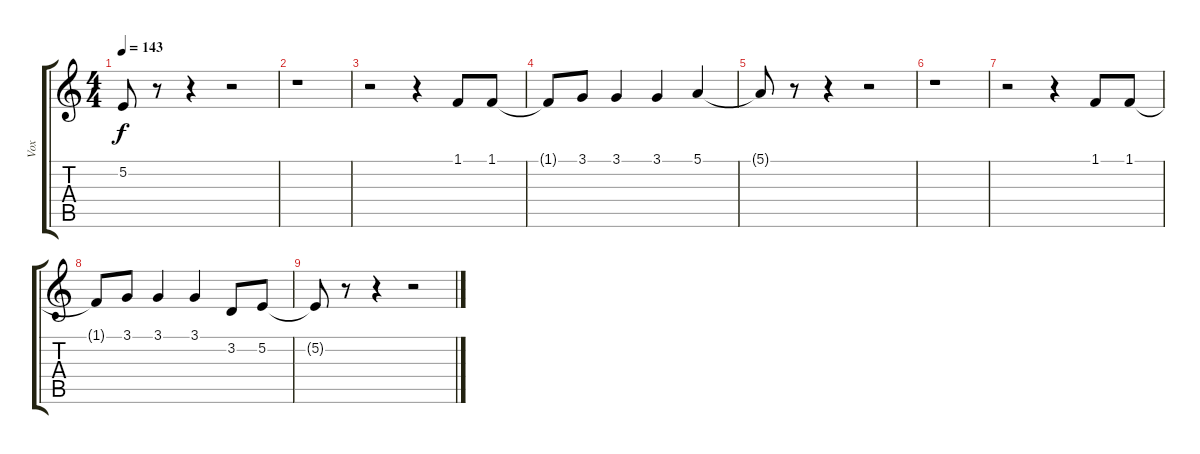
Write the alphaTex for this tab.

\track ("Vox" "Vox") {instrument bassoon}
\staff {score tabs}
\tuning (E4 B3 G3 D3 A2 E2) {hide}
\ts (4 4)
\tempo 143
\clef g2
\ks c
5.2{t}.8{dy f} r.8 r.4 r.2 |
r.1 |
r.2 r.4 1.1.8 1.1.8 |
1.1{t}.8 3.1.8 3.1.4 3.1.4 5.1.4 |
5.1{t}.8 r.8 r.4 r.2 |
r.1 |
r.2 r.4 1.1.8 1.1.8 |
1.1{t}.8 3.1.8 3.1.4 3.1.4 3.2.8 5.2.8 |
5.2{t}.8 r.8 r.4 r.2
